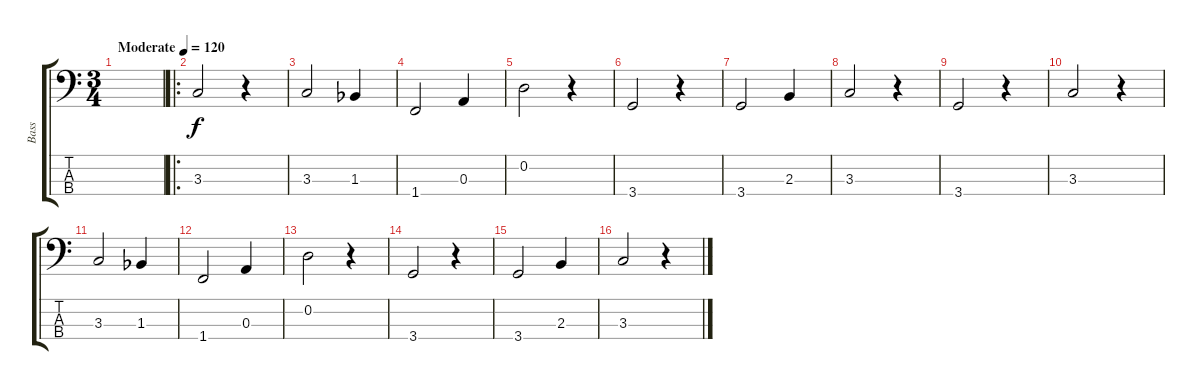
\track ("Bass" "Bass") {instrument electricbassfinger}
\staff {score tabs}
\tuning (G2 D2 A1 E1) {hide}
\ts (3 4)
\tempo (120 "Moderate")
\clef f4
\ks c
|
\ro
3.3.2 r.4 |
3.3.2 1.3{acc b}.4 |
1.4.2 0.3.4 |
0.2.2 r.4 |
3.4.2 r.4 |
3.4.2 2.3.4 |
3.3.2 r.4 |
3.4.2 r.4 |
3.3.2 r.4 |
3.3.2 1.3{acc b}.4 |
1.4.2 0.3.4 |
0.2.2 r.4 |
3.4.2 r.4 |
3.4.2 2.3.4 |
3.3.2 r.4
